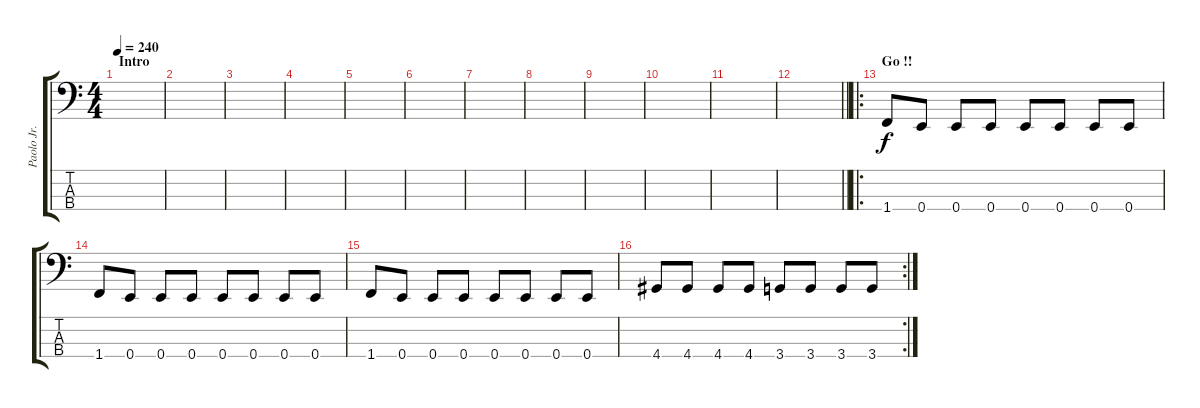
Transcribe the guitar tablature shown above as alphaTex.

\track ("Paolo Jr." "Paolo Jr.") {instrument electricbasspick}
\staff {score tabs}
\tuning (G2 D2 A1 E1) {hide}
\ts (4 4)
\section ("" "Intro")
\tempo 240
\clef f4
\ks c
|
|
|
|
|
|
|
|
|
|
|
\barLineRight lightlight
|
\ro
\section ("" "Go !!")
1.4.8 0.4.8 0.4.8 0.4.8 0.4.8 0.4.8 0.4.8 0.4.8 |
1.4.8 0.4.8 0.4.8 0.4.8 0.4.8 0.4.8 0.4.8 0.4.8 |
1.4.8 0.4.8 0.4.8 0.4.8 0.4.8 0.4.8 0.4.8 0.4.8 |
\rc 2
4.4.8 4.4.8 4.4.8 4.4.8 3.4.8 3.4.8 3.4.8 3.4.8
